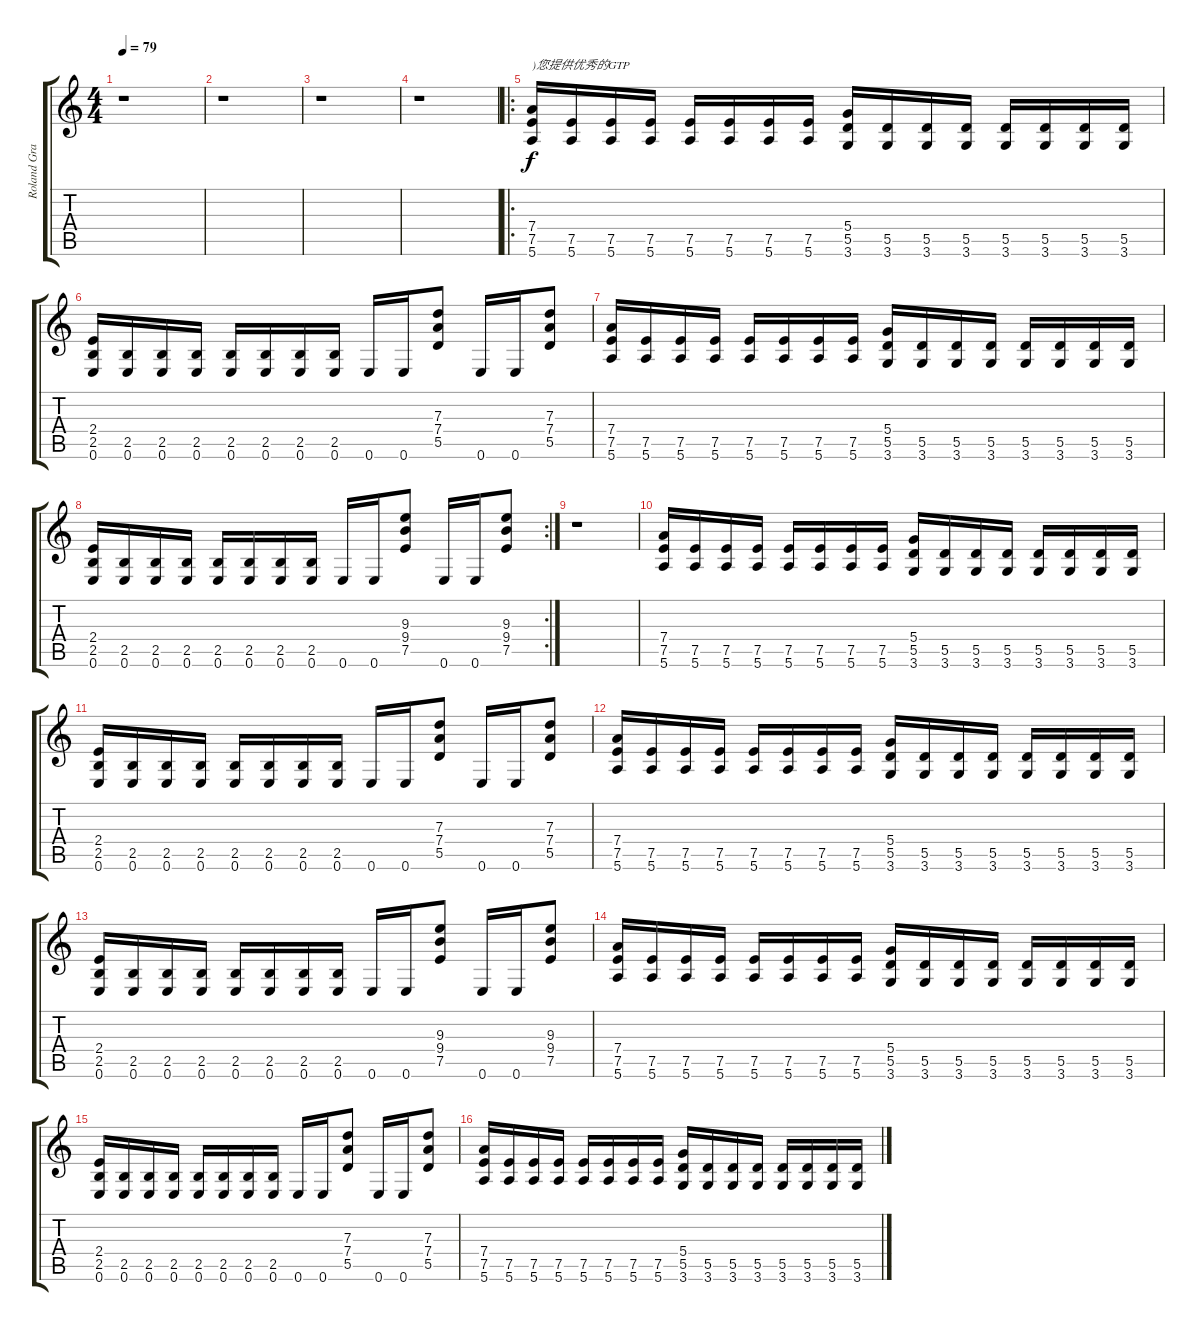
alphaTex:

\track ("Roland Grapow" "Roland Gra") {instrument distortionguitar}
\staff {score tabs}
\tuning (E4 B3 G3 D3 A2 E2) {hide}
\ts (4 4)
\tempo 79
\clef g2
\ks c
r.1{dy f instrument distortionguitar} |
r.1 |
r.1 |
r.1 |
\ro
(7.4 7.5 5.6).16{txt ")您提供优秀的GTP"} (7.5 5.6).16 (7.5 5.6).16 (7.5 5.6).16 (7.5 5.6).16 (7.5 5.6).16 (7.5 5.6).16 (7.5 5.6).16 (5.4 5.5 3.6).16 (5.5 3.6).16 (5.5 3.6).16 (5.5 3.6).16 (5.5 3.6).16 (5.5 3.6).16 (5.5 3.6).16 (5.5 3.6).16 |
(2.4 2.5 0.6).16 (2.5 0.6).16 (2.5 0.6).16 (2.5 0.6).16 (2.5 0.6).16 (2.5 0.6).16 (2.5 0.6).16 (2.5 0.6).16 0.6.16 0.6.16 (7.3 7.4 5.5).8 0.6.16 0.6.16 (7.3 7.4 5.5).8 |
(7.4 7.5 5.6).16 (7.5 5.6).16 (7.5 5.6).16 (7.5 5.6).16 (7.5 5.6).16 (7.5 5.6).16 (7.5 5.6).16 (7.5 5.6).16 (5.4 5.5 3.6).16 (5.5 3.6).16 (5.5 3.6).16 (5.5 3.6).16 (5.5 3.6).16 (5.5 3.6).16 (5.5 3.6).16 (5.5 3.6).16 |
\rc 2
(2.4 2.5 0.6).16 (2.5 0.6).16 (2.5 0.6).16 (2.5 0.6).16 (2.5 0.6).16 (2.5 0.6).16 (2.5 0.6).16 (2.5 0.6).16 0.6.16 0.6.16 (9.3 9.4 7.5).8 0.6.16 0.6.16 (9.3 9.4 7.5).8 |
r.1 |
(7.4 7.5 5.6).16 (7.5 5.6).16 (7.5 5.6).16 (7.5 5.6).16 (7.5 5.6).16 (7.5 5.6).16 (7.5 5.6).16 (7.5 5.6).16 (5.4 5.5 3.6).16 (5.5 3.6).16 (5.5 3.6).16 (5.5 3.6).16 (5.5 3.6).16 (5.5 3.6).16 (5.5 3.6).16 (5.5 3.6).16 |
(2.4 2.5 0.6).16 (2.5 0.6).16 (2.5 0.6).16 (2.5 0.6).16 (2.5 0.6).16 (2.5 0.6).16 (2.5 0.6).16 (2.5 0.6).16 0.6.16 0.6.16 (7.3 7.4 5.5).8 0.6.16 0.6.16 (7.3 7.4 5.5).8 |
(7.4 7.5 5.6).16 (7.5 5.6).16 (7.5 5.6).16 (7.5 5.6).16 (7.5 5.6).16 (7.5 5.6).16 (7.5 5.6).16 (7.5 5.6).16 (5.4 5.5 3.6).16 (5.5 3.6).16 (5.5 3.6).16 (5.5 3.6).16 (5.5 3.6).16 (5.5 3.6).16 (5.5 3.6).16 (5.5 3.6).16 |
(2.4 2.5 0.6).16 (2.5 0.6).16 (2.5 0.6).16 (2.5 0.6).16 (2.5 0.6).16 (2.5 0.6).16 (2.5 0.6).16 (2.5 0.6).16 0.6.16 0.6.16 (9.3 9.4 7.5).8 0.6.16 0.6.16 (9.3 9.4 7.5).8 |
(7.4 7.5 5.6).16 (7.5 5.6).16 (7.5 5.6).16 (7.5 5.6).16 (7.5 5.6).16 (7.5 5.6).16 (7.5 5.6).16 (7.5 5.6).16 (5.4 5.5 3.6).16 (5.5 3.6).16 (5.5 3.6).16 (5.5 3.6).16 (5.5 3.6).16 (5.5 3.6).16 (5.5 3.6).16 (5.5 3.6).16 |
(2.4 2.5 0.6).16 (2.5 0.6).16 (2.5 0.6).16 (2.5 0.6).16 (2.5 0.6).16 (2.5 0.6).16 (2.5 0.6).16 (2.5 0.6).16 0.6.16 0.6.16 (7.3 7.4 5.5).8 0.6.16 0.6.16 (7.3 7.4 5.5).8 |
(7.4 7.5 5.6).16 (7.5 5.6).16 (7.5 5.6).16 (7.5 5.6).16 (7.5 5.6).16 (7.5 5.6).16 (7.5 5.6).16 (7.5 5.6).16 (5.4 5.5 3.6).16 (5.5 3.6).16 (5.5 3.6).16 (5.5 3.6).16 (5.5 3.6).16 (5.5 3.6).16 (5.5 3.6).16 (5.5 3.6).16
